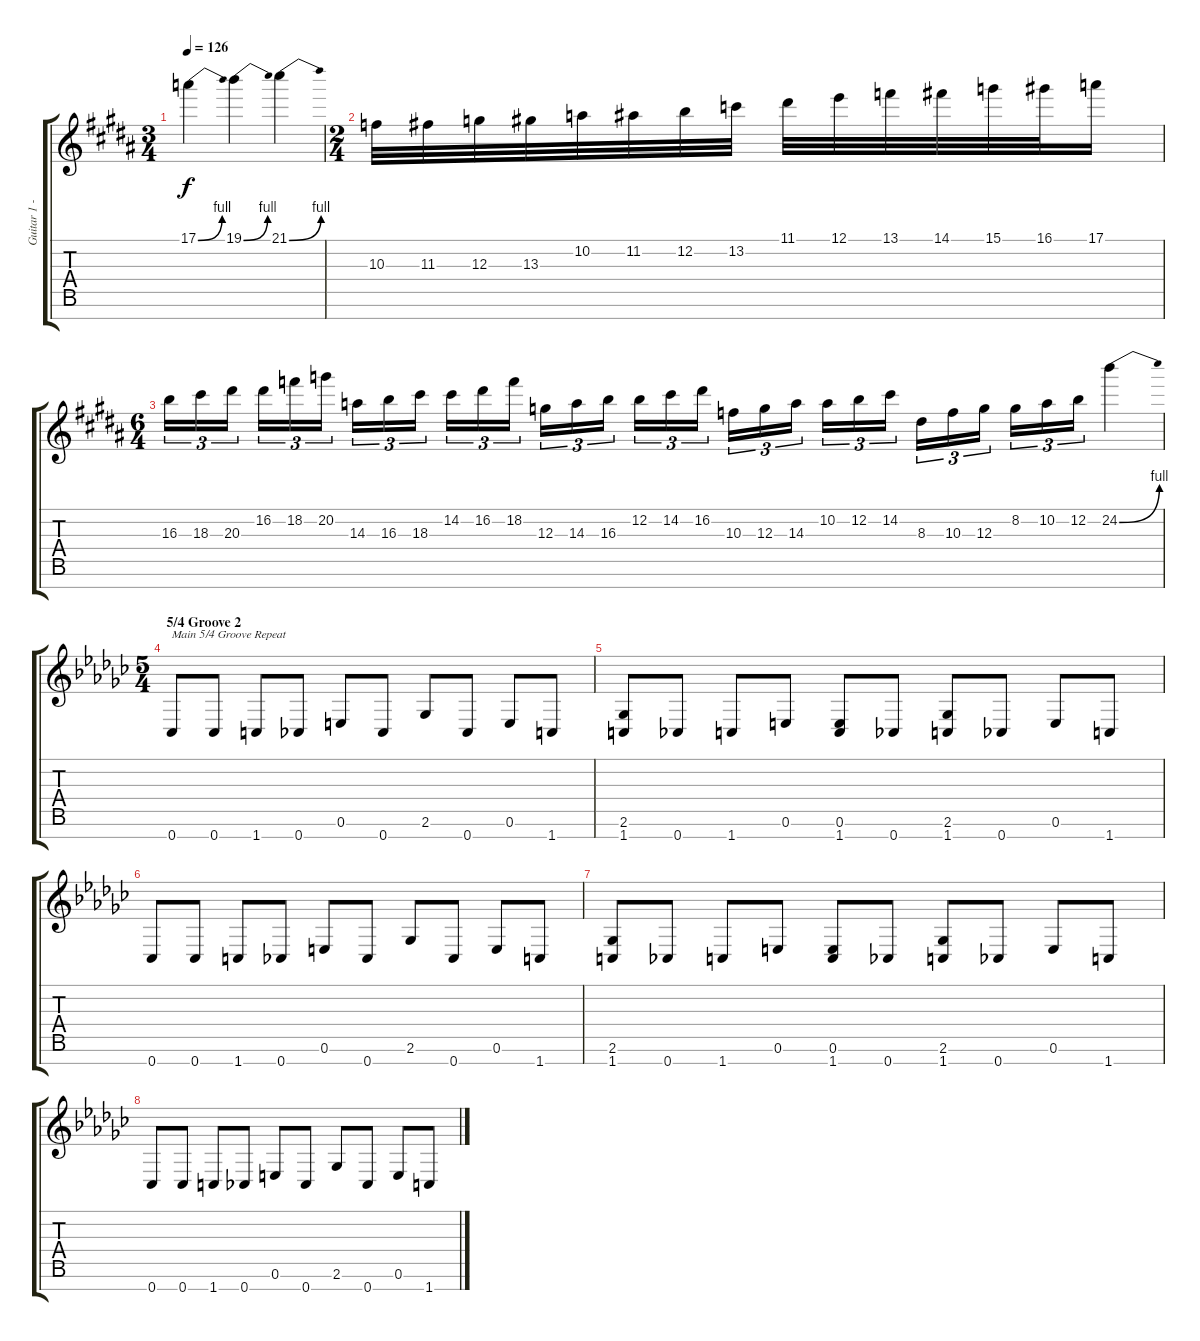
\track ("Guitar 1 - Main Guitar" "Guitar 1 -") {instrument acousticguitarsteel}
\staff {score tabs}
\tuning (E4 B3 G3 D3 A2 E2 B1) {hide}
\ts (3 4)
\tempo 126
\clef g2
\ks b
17.1{be (bend 0 0 60 4)}.4{dy f} 19.1{be (bend 0 0 60 4)}.4 21.1{be (bend 0 0 60 4)}.4 |
\ts (2 4)
10.3.32 11.3.32 12.3.32 13.3.32 10.2.32 11.2.32 12.2.32 13.2.32 11.1.32 12.1.32 13.1.32 14.1.32 15.1.32 16.1.32 17.1.16 |
\ts (6 4)
16.3.16{tu (3 2)} 18.3.16{tu (3 2)} 20.3.16{tu (3 2)} 16.2.16{tu (3 2)} 18.2.16{tu (3 2)} 20.2.16{tu (3 2)} 14.3.16{tu (3 2)} 16.3.16{tu (3 2)} 18.3.16{tu (3 2)} 14.2.16{tu (3 2)} 16.2.16{tu (3 2)} 18.2.16{tu (3 2)} 12.3.16{tu (3 2)} 14.3.16{tu (3 2)} 16.3.16{tu (3 2)} 12.2.16{tu (3 2)} 14.2.16{tu (3 2)} 16.2.16{tu (3 2)} 10.3.16{tu (3 2)} 12.3.16{tu (3 2)} 14.3.16{tu (3 2)} 10.2.16{tu (3 2)} 12.2.16{tu (3 2)} 14.2.16{tu (3 2)} 8.3.16{tu (3 2)} 10.3.16{tu (3 2)} 12.3.16{tu (3 2)} 8.2.16{tu (3 2)} 10.2.16{tu (3 2)} 12.2.16{tu (3 2)} 24.2{be (bend 0 0 60 4)}.4 |
\ts (5 4)
\section ("" "5/4 Groove 2")
\ks ebminor
0.7.8{txt "Main 5/4 Groove Repeat"} 0.7.8 1.7.8 0.7.8 0.6.8 0.7.8 2.6.8 0.7.8 0.6.8 1.7.8 |
(2.6 1.7).8 0.7.8 1.7.8 0.6.8 (0.6 1.7).8 0.7.8 (2.6 1.7).8 0.7.8 0.6.8 1.7.8 |
0.7.8 0.7.8 1.7.8 0.7.8 0.6.8 0.7.8 2.6.8 0.7.8 0.6.8 1.7.8 |
(2.6 1.7).8 0.7.8 1.7.8 0.6.8 (0.6 1.7).8 0.7.8 (2.6 1.7).8 0.7.8 0.6.8 1.7.8 |
0.7.8 0.7.8 1.7.8 0.7.8 0.6.8 0.7.8 2.6.8 0.7.8 0.6.8 1.7.8
